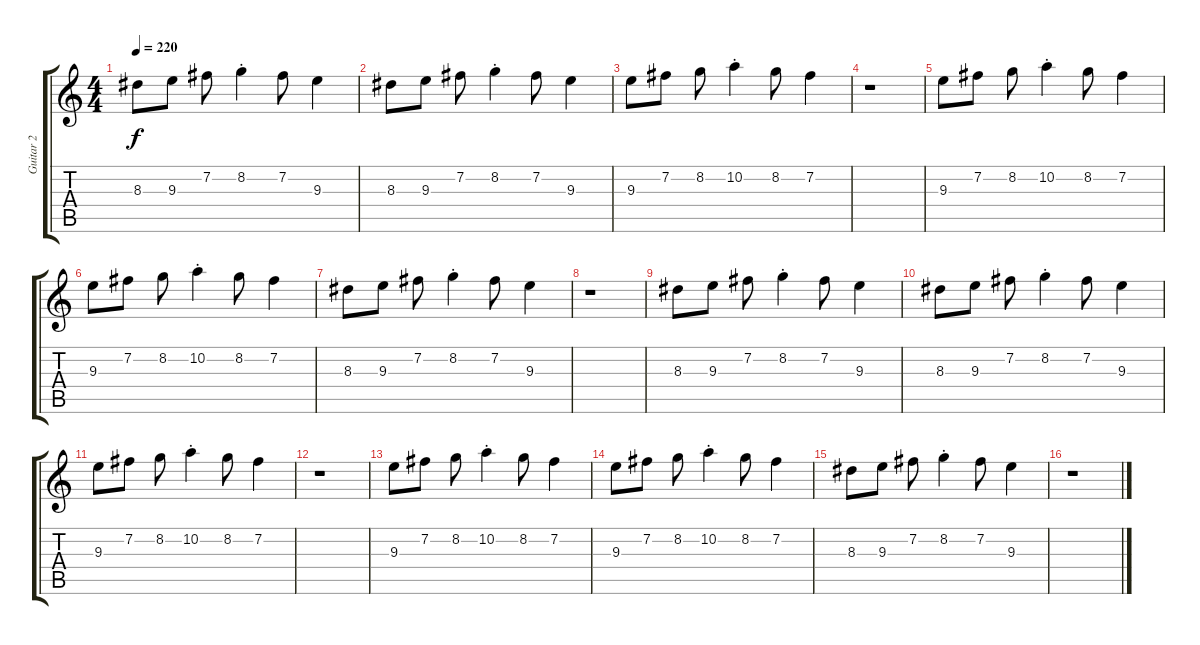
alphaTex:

\track ("Guitar 2" "Guitar 2") {instrument acousticguitarnylon}
\staff {score tabs}
\tuning (E4 B3 G3 D3 A2 E2) {hide}
\ts (4 4)
\tempo 220
\clef g2
\ks c
8.3.8{dy f balance 14} 9.3.8 7.2.8 8.2{st}.4 7.2.8 9.3.4 |
8.3.8 9.3.8 7.2.8 8.2{st}.4 7.2.8 9.3.4 |
9.3.8 7.2.8 8.2.8 10.2{st}.4 8.2.8 7.2.4 |
r.1 |
9.3.8 7.2.8 8.2.8 10.2{st}.4 8.2.8 7.2.4 |
9.3.8 7.2.8 8.2.8 10.2{st}.4 8.2.8 7.2.4 |
8.3.8 9.3.8 7.2.8 8.2{st}.4 7.2.8 9.3.4 |
r.1 |
8.3.8 9.3.8 7.2.8 8.2{st}.4 7.2.8 9.3.4 |
8.3.8 9.3.8 7.2.8 8.2{st}.4 7.2.8 9.3.4 |
9.3.8 7.2.8 8.2.8 10.2{st}.4 8.2.8 7.2.4 |
r.1 |
9.3.8 7.2.8 8.2.8 10.2{st}.4 8.2.8 7.2.4 |
9.3.8 7.2.8 8.2.8 10.2{st}.4 8.2.8 7.2.4 |
8.3.8 9.3.8 7.2.8 8.2{st}.4 7.2.8 9.3.4 |
r.1
